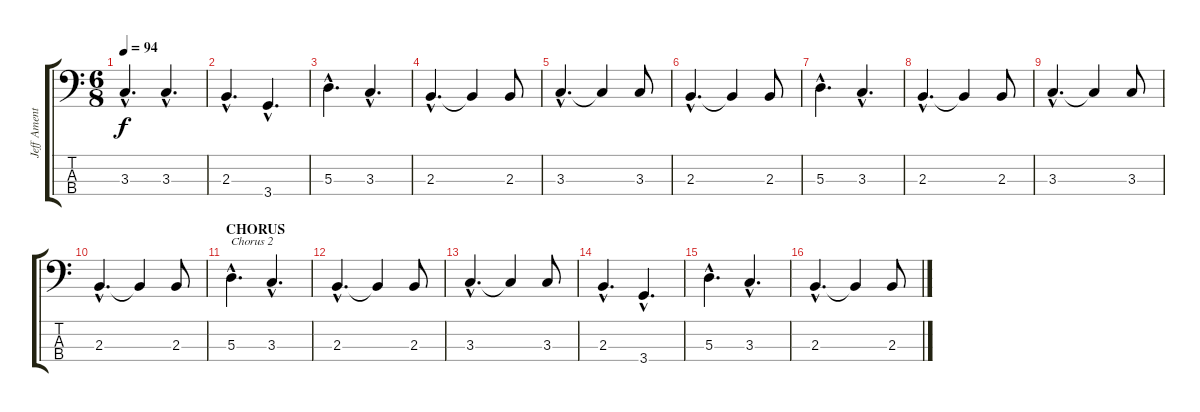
\track ("Jeff Ament" "Jeff Ament") {instrument electricbassfinger}
\staff {score tabs}
\tuning (G2 D2 A1 E1) {hide}
\ts (6 8)
\tempo 94
\clef f4
\ks c
3.3{hac}.4{d dy f} 3.3{hac}.4{d} |
2.3{hac}.4{d} 3.4{hac}.4{d} |
5.3{hac}.4{d} 3.3{hac}.4{d} |
2.3{hac}.4{d} 2.3{t}.4 2.3.8 |
3.3{hac}.4{d} 3.3{t}.4 3.3.8 |
2.3{hac}.4{d} 2.3{t}.4 2.3.8 |
5.3{hac}.4{d} 3.3{hac}.4{d} |
2.3{hac}.4{d} 2.3{t}.4 2.3.8 |
3.3{hac}.4{d} 3.3{t}.4 3.3.8 |
2.3{hac}.4{d} 2.3{t}.4 2.3.8 |
\section ("" "CHORUS")
5.3{hac}.4{d txt "Chorus 2"} 3.3{hac}.4{d} |
2.3{hac}.4{d} 2.3{t}.4 2.3.8 |
3.3{hac}.4{d} 3.3{t}.4 3.3.8 |
2.3{hac}.4{d} 3.4{hac}.4{d} |
5.3{hac}.4{d} 3.3{hac}.4{d} |
2.3{hac}.4{d} 2.3{t}.4 2.3.8
